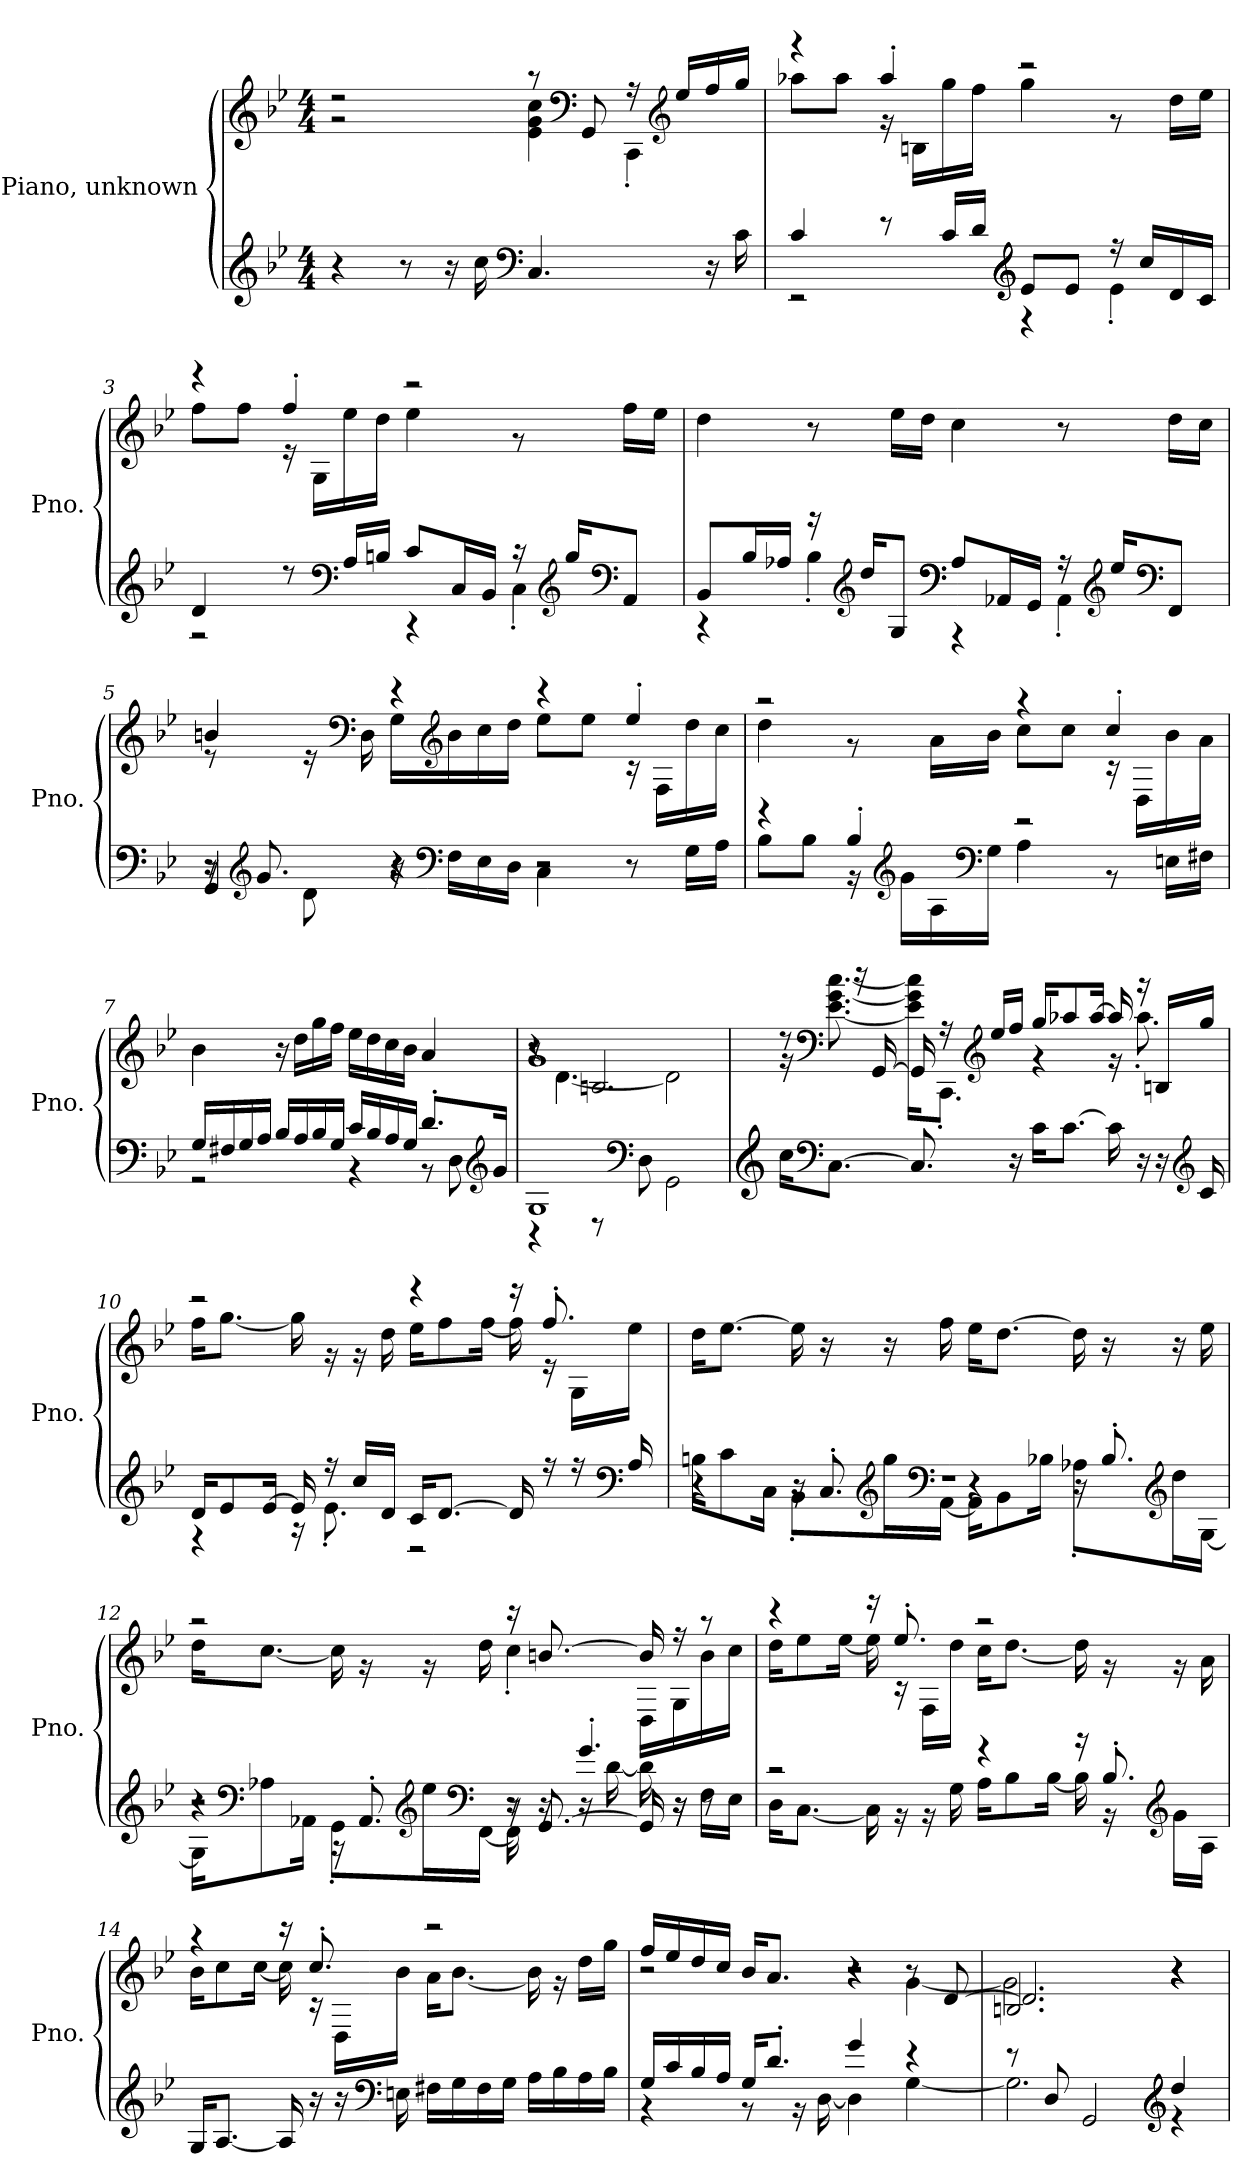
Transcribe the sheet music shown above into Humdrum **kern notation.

**kern	**kern
*part1	*part1
*staff2	*staff1
*I"Piano, unknown	*
*I'Pno.	*
*clefG2	*clefG2
*k[b-e-]	*k[b-e-]
*M4/4	*M4/4
*MM120	*MM120
=1	=1
*	*^
4r	2r	2r
8r	.	.
16r	.	.
16cc\	.	.
*clefF4	*	*
4.C/	8r	4e-\ 4g\ 4cc\
*	*clefF4	*
.	8GG/	.
.	16r	4CC'\
*	*clefG2	*
.	16ee-/LL	.
16r	16ff/	.
16c\	16gg/JJ	.
=2	=2	=2
*^	*	*
4c/	2r	4r	8aa-X\L
.	.	.	8aa-\J
8r	.	4aa-'/	16r
.	.	.	16Bn\LL
16c/LL	.	.	16gg\
16d/JJ	.	.	16ff\JJ
*clefG2	*	*	*
8e-/L	4r	2r	4gg\
8e-/J	.	.	.
16r	4e-'\	.	8r
16cc/LL	.	.	.
16d/	.	.	16dd\LL
16c/JJ	.	.	16ee-\JJ
!!LO:LB:g=z	!!
=3	=3	=3	=3
4d/	2r	4r	8ff\L
.	.	.	8ff\J
8r	.	4ff'/	16r
.	.	.	16G\LL
*clefF4	*	*	*
16A/LL	.	.	16ee-\
16Bn/JJ	.	.	16dd\JJ
8c/L	4r	2r	4ee-\
16C/L	.	.	.
16BB-/JJ	.	.	.
16r	4C'\	.	8r
*clefG2	*	*	*
16gg/KL	.	.	.
*clefF4	*	*	*
8AA/J	.	.	16ff\LL
.	.	.	16ee-\JJ
*	*	*v	*v
=4	=4	=4
8BB-/L	4r	4dd\
16B-/L	.	.
16A-X/JJ	.	.
16r	4B-'\	8r
*clefG2	*	*
16dd/KL	.	.
8G/J	.	16ee-\LL
.	.	16dd\JJ
*clefF4	*	*
8A-/L	4r	4cc\
16AA-X/L	.	.
16GG/JJ	.	.
16r	4AA-'\	8r
*clefG2	*	*
16ee-/KL	.	.
*clefF4	*	*
8FF/J	.	16dd\LL
.	.	16cc\JJ
!!LO:LB:g=z
=5	=5	=5
*	*^	*^
16r	8r	4GG/	4bn/	8r
*clefG2	*	*	*	*
8.g/	.	.	.	.
.	8d\	.	.	16r
*	*	*	*clefF4	*
.	.	.	.	16D\
4r	16r	4r	4r	16G\LL
*clefF4	*	*	*clefG2	*
.	16F\LL	.	.	16b\
.	16E-\	.	.	16cc\
.	16D\JJ	.	.	16dd\JJ
2r	4C\	2r	4r	8ee-\L
.	.	.	.	8ee-\J
.	8r	.	4ee-'/	16r
.	.	.	.	16F\LL
.	16G\LL	.	.	16dd\
.	16A\JJ	.	.	16cc\JJ
*	*v	*v	*	*
=6	=6	=6	=6
4r	8B-\L	2r	4dd\
.	8B-\J	.	.
4B-'/	16r	.	8r
*clefG2	*	*	*
.	16g\LL	.	.
.	16A\	.	16a\LL
*clefF4	*	*	*
.	16G\JJ	.	16b-\JJ
2r	4A\	4r	8cc\L
.	.	.	8cc\J
.	8r	4cc'/	16r
.	.	.	16D\LL
.	16En\LL	.	16b-\
.	16F#X\JJ	.	16a\JJ
*	*	*v	*v
!!LO:LB:g=z
=7	=7	=7
16G/LL	2r	4b-\
16F#X/	.	.
16G/	.	.
16A/JJ	.	.
16B-/LL	.	16r
16A/	.	16dd\LL
16B-/	.	16gg\
16G/JJ	.	16ff\JJ
16c/LL	4r	16ee-\LL
16B-/	.	16dd\
16A/	.	16cc\
16G/JJ	.	16b-\JJ
8.d'/L	8r	4a/
.	8D\	.
*clefG2	*	*
16g/Jk	.	.
=8	=8	=8
*	*	*^
*	*	*	*^
1G	4r	1g	8r	4r
.	.	.	[4.d\	.
.	8r	.	.	2.Bn/
*clefF4	*	*	*	*
.	8D\	.	.	.
.	2GG\	.	2d\]	.
*v	*v	*	*	*
*	*v	*v	*v
!!LO:LB:g=z
=9	=9
*clefG2	*
*	*^
16cc\KL	8r	16r
*clefF4	*clefF4	*
[8.C\J	.	[8.e-\ [8.g\ [8.cc\
.	16r	.
.	[16GG/	.
8.C/]	16GG/]	16e-\] 16g\] 16cc\]KL
.	16r	8.CC'\J
*	*clefG2	*
.	16ee-/LL	.
16r	16ff/JJ	.
16c\KL	16gg/KL	4r
[8.c\J	8aa-X/	.
.	[16aa-/Jk	.
16c\]	16aa-/]	16r
16r	16r	8.aa-'\
16r	16Bn/LL	.
*clefG2	*	*
16c/	16gg/JJ	.
!!LO:LB:g=z	!!
=10	=10	=10
*^	*	*
16d/KL	4r	2r	16ff\KL
8e-/	.	.	[8.gg\J
[16e-/Jk	.	.	.
16e-/]	16r	.	16gg\]
16r	8.e-'\	.	16r
16cc/LL	.	.	16r
16d/JJ	.	.	16dd\
16c/KL	2r	4r	16ee-\KL
[8.d/J	.	.	8ff\
.	.	.	[16ff\Jk
16d/]	.	16r	16ff\]
16r	.	8.ff'/	16r
16r	.	.	16G\LL
*clefF4	*	*	*
16A/	.	.	16ee-\JJ
*	*	*v	*v
=11	=11	=11
*	*^	*
1r	16Bn\KL	4r	16dd\KL
.	8c\	.	[8.ee-\J
.	16C\Jk	.	.
.	8BB-'\L	16r	16ee-\]
.	.	8.C'/	16r
*clefG2	*	*	*
.	16gg\L	.	16r
*clefF4	*	*	*
.	[16AA\JJ	.	16ff\
.	16AA\KL]	4r	16ee-\KL
.	8BB-\	.	[8.dd\J
.	16B-X\Jk	.	.
.	8A-X'\L	16r	16dd\]
.	.	8.B-'/	16r
*clefG2	*	*	*
.	16dd\L	.	16r
.	[16G\JJ	.	16ee-\
!!LO:PB:g=z
=12	=12	=12	=12
*	*	*	*^
2r	16G\KL]	4r	2r	16dd\KL
*clefF4	*	*	*	*
.	8A-X\	.	.	[8.cc\J
.	16AA-X\Jk	.	.	.
.	8GG'\L	16r	.	16cc\]
.	.	8.AA-'/	.	16r
*clefG2	*	*	*	*
.	16ee-\L	.	.	16r
*clefF4	*	*	*	*
.	[16FF\JJ	.	.	16dd\
8r	16FF\]	16r	16r	4cc'\
.	16r	[8.GG/	[8.bn/	.
4.g'/	16r	.	.	.
.	[16d\	.	.	.
.	16d\]	16GG/]	16b/]	16D\LL
.	16r	16r	16r	16G\
.	16F\LL	8r	8r	16b\
.	16E-\JJ	.	.	16cc\JJ
*	*v	*v	*	*
=13	=13	=13	=13
2r	16D\KL	4r	16dd\KL
.	[8.C\J	.	8ee-\
.	.	.	[16ee-\Jk
.	16C\]	16r	16ee-\]
.	16r	8.ee-'/	16r
.	16r	.	16F\LL
.	16G\	.	16dd\JJ
4r	16A\KL	2r	16cc\KL
.	8B-\	.	[8.dd\J
.	[16B-\Jk	.	.
16r	16B-\]	.	16dd\]
8.B-'/	16r	.	16r
*clefG2	*	*	*
.	16g\LL	.	16r
.	16A\JJ	.	16a\
*v	*v	*	*
!!LO:LB:g=z	!!
=14	=14	=14
16G/KL	4r	16b-\KL
[8.A/J	.	8cc\
.	.	[16cc\Jk
16A/]	16r	16cc\]
16r	8.cc'/	16r
16r	.	16D\LL
*clefF4	*	*
16En\	.	16b-\JJ
16F#X\LL	2r	16a\KL
16G\	.	[8.b-\J
16F#\	.	.
16G\JJ	.	.
16A\LL	.	16b-\]
16B-\	.	16r
16A\	.	16dd\LL
16B-\JJ	.	16gg\JJ
=15	=15	=15
*^	*	*^
16G/LL	4r	16ff/LL	2r	2r
16c/	.	16ee-/	.	.
16B-/	.	16dd/	.	.
16A/JJ	.	16cc/JJ	.	.
16G/KL	8r	16b-/KL	.	.
8.d'/J	.	8.a/J	.	.
.	16r	.	.	.
.	[16D\	.	.	.
4g/	4D\]	2r	4r	4r
4r	[4G\	.	[4g\	8r
.	.	.	.	[8d/
=16	=16	=16	=16	=16
8r	2.G\]	2.Bn/	2.g\]	2.d/]
8D/	.	.	.	.
2GG/	.	.	.	.
*clefG2	*	*	*	*
4dd/	4r	4r	4r	4r
*v	*v	*	*	*
*	*v	*v	*v
=	=
*-	*-
